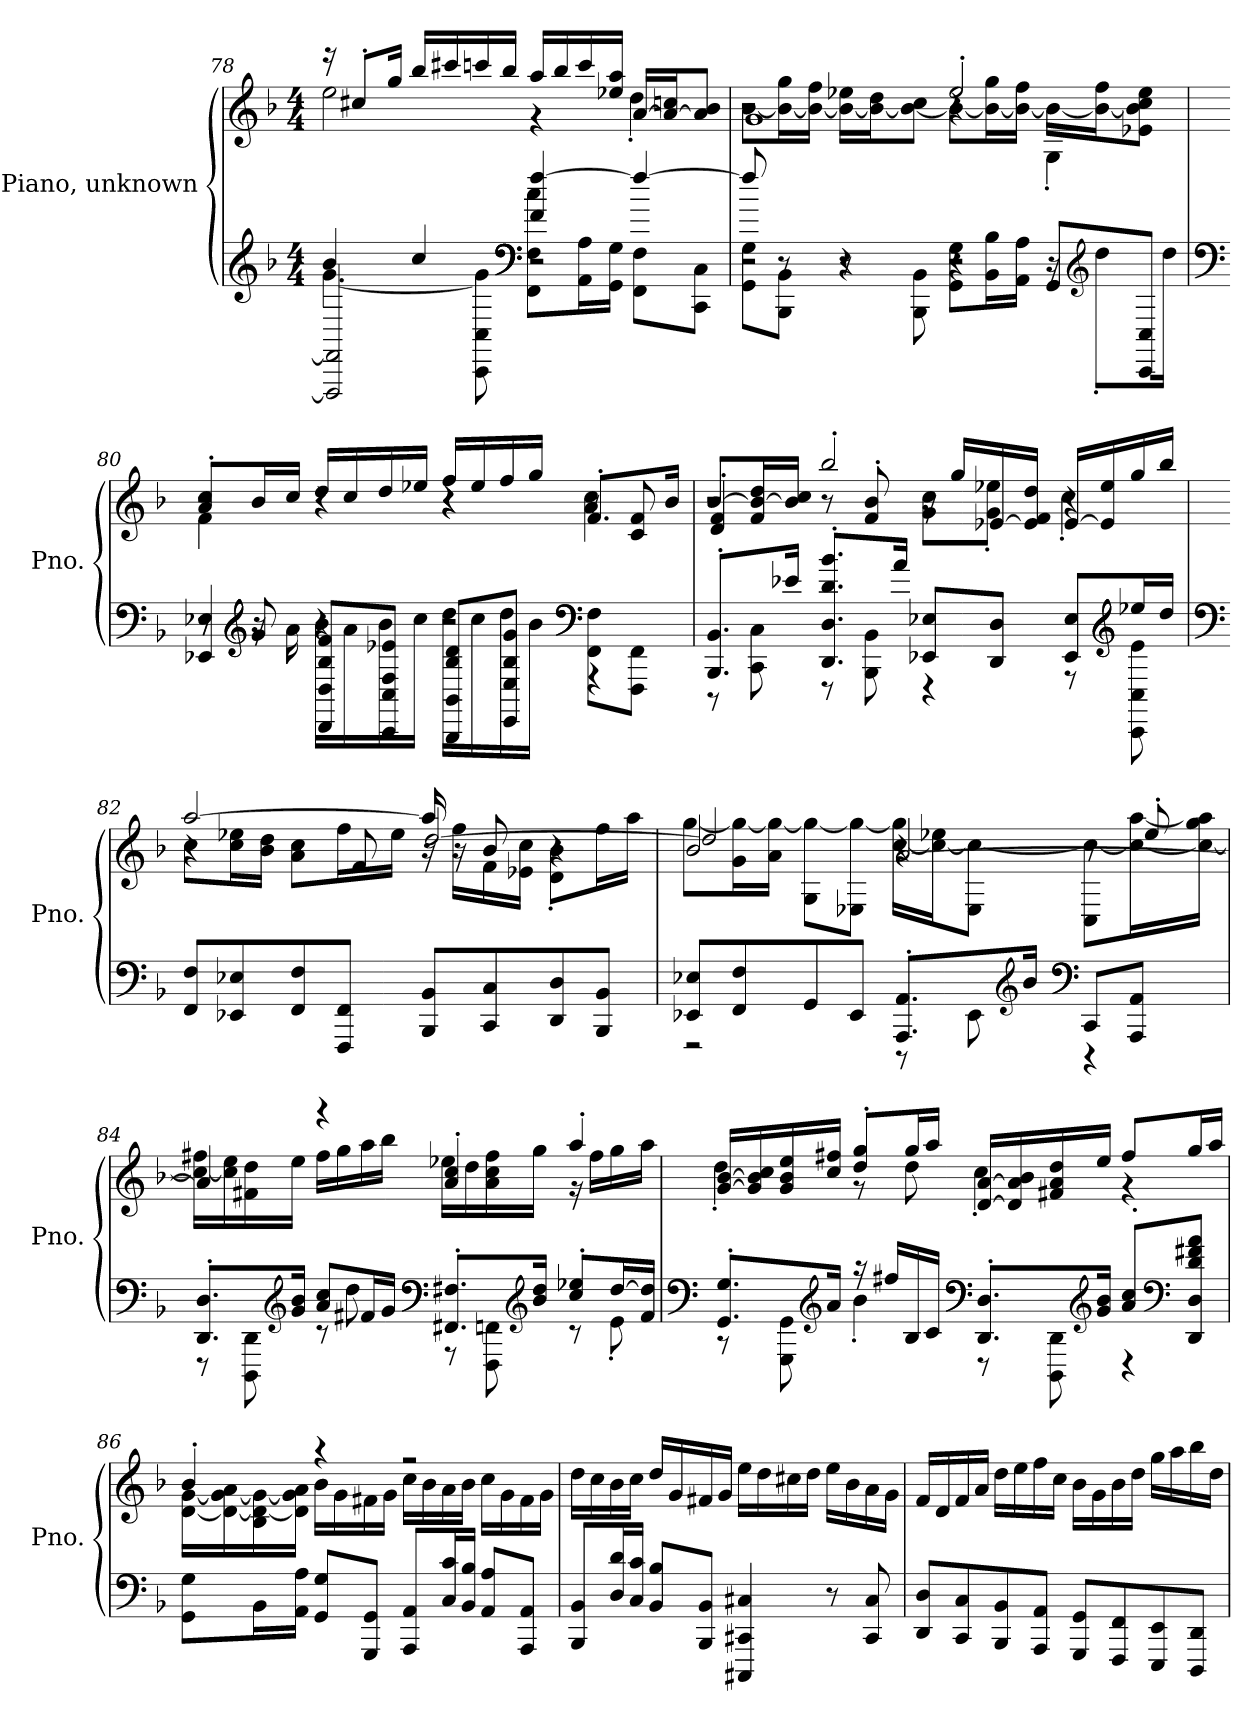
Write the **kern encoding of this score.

**kern	**kern
*part1	*part1
*staff2	*staff1
*I"Piano, unknown	*
*I'Pno.	*
!!LO:LB:g=z
*clefG2	*clefG2
*k[b-]	*k[b-]
*M4/4	*M4/4
=78	=78
*^	*^
*	*^	*	*
4b-/	[4.g\	2FFF/] 2FF/]	16r	2ee\
.	.	.	8cc#X'/L	.
.	.	.	16gg/Jk	.
4cc/	.	.	16bb-/LL	.
.	.	.	16ccc#X/	.
.	8CC\ 8C\ 8g\]	.	16cccn/	.
.	.	.	16bb-/JJ	.
*clefF4	*	*	*	*
4f/ [4ff/	8FF\ 8F\ 8cc\L	2r	16aa/LL	4r
.	.	.	16bb-/	.
.	16AA\ 16A\L	.	16ccc/	.
.	16GG\ 16G\JJ	.	16ee-X/ 16aa/JJ	.
4ff/_	8FF\ 8F\L	.	[16a/LL	4dd'\
.	.	.	16a/_ 16ccn/J	.
.	8CC\ 8C\J	.	8a/] 8b-/J	.
=79	=79	=79	=79	=79
*	*	*	*^	*^
8ff/]	8GG\ 8G\L	2r	2r	[8b-\L	1g	2r
8r	8BBB-\ 8BB-\J	.	.	16b-\_ 16gg\L	.	.
.	.	.	.	16b-\_ 16ff\JJ	.	.
4r	8r	.	.	16b-\_ 16ee-X\LL	.	.
.	.	.	.	16b-\_ 16dd\J	.	.
.	8BBB-\ 8BB-\	.	.	8b-\_ 8cc\J	.	.
2r	8GG\ 8G\L	4r	2ee-'/	8b-\L_	.	4r
.	16BB-\ 16B-\L	.	.	16b-\_ 16gg\L	.	.
.	16AA\ 16A\JJ	.	.	16b-\_ 16ff\JJ	.	.
.	16r	8GG/L	.	16b-\LL_	.	4G'\
*clefG2	*	*	*	*	*	*
.	8dd'\L	.	.	16b-\_ 16ff\J	.	.
.	.	8CC/ 8C/J	.	8e-X\ 8b-\] 8cc\ 8ee-\J	.	.
.	16dd\Jk	.	.	.	.	.
*	*	*	*v	*v	*v	*v
!!LO:PB:g=z
=80	=80	=80	=80
*clefF4	*	*	*
*	*	*	*^
*	*	*	*	*^
8r	8r	4EE-X/ 4E-X/	8a/' 8cc/'L	4f\	2r
*clefG2	*	*	*	*	*
8g/	16r	.	16b-/L	.	.
.	16a\	.	16cc/JJ	.	.
4r	16b-\LL	8DD/ 8D/ 8B-/ 8f/L	16dd/LL	4r	.
.	16a\	.	16cc/	.	.
.	16b-\	8CC/ 8C/ 8F/ 8e-X/J	16dd/	.	.
.	16cc\JJ	.	16ee-X/JJ	.	.
2r	16dd\LL	8BBB-/ 8BB-/ 8B-/ 8d/L	16ff/LL	4r	4r
.	16cc\	.	16ee-/	.	.
.	16dd\	8EE-/ 8E-/ 8B-/ 8g/J	16ff/	.	.
.	16b-\JJ	.	16gg/JJ	.	.
*clefF4	*	*	*	*	*
.	8FF\ 8F\L	4r	8.f'/L	4a\ 4cc\	8r
.	8FFF\ 8FF\J	.	.	.	8c/ 8f/
.	.	.	16b-/Jk	.	.
*	*v	*v	*	*	*
=81	=81	=81	=81	=81
8.BBB-/' 8.BB-/'L	8r	[8b-/L	2r	4d/' 4f/'
.	8CC\ 8C\	16f/ 16b-/_ 16dd/L	.	.
16e-X/Jk	.	16b-/] 16cc/JJ	.	.
8.DD/' 8.D/' 8.d/' 8.b-/'L	8r	8r	.	2bb-'/
.	8BBB-\ 8BB-\	8f/' 8b-/'	.	.
16a/Jk	.	.	.	.
8EE-X/ 8E-X/L	4r	16r	8g\ 8cc\L	.
.	.	16gg/LL	.	.
8DD/ 8D/J	.	[16e-X/	8g\' 8ee-X\'J	.
.	.	16e-/] 16f/ 16dd/JJ	.	.
8EE-/ 8E-/L	8r	[16e-/LL	4cc'\	4r
.	.	16e-/] 16ee-/	.	.
*clefG2	*	*	*	*
16ee-X/L	8CC\ 8C\ 8e-\	16gg/	.	.
16dd/JJ	.	16bb-/JJ	.	.
*v	*v	*	*	*
!!LO:LB:g=z	!!	!!
=82	=82	=82	=82
*clefF4	*	*	*
8FF/ 8F/L	[2aa/	8cc\L	4r
8EE-X/ 8E-X/	.	16cc\ 16ee-X\L	.
.	.	16b-\ 16dd\JJ	.
8FF/ 8F/	.	8a\ 8cc\L	8r
8FFF/ 8FF/J	.	16ff\L	8f/
.	.	16ee-\JJ	.
8BBB-/ 8BB-/L	16aa/]	16r	[2dd/
.	16r	16ff\LL	.
8CC/ 8C/	8b-/	16f\	.
.	.	16e-X\ 16cc\JJ	.
8DD/ 8D/	4r	8d\' 8b-\'L	.
8BBB-/ 8BB-/J	.	16ff\L	.
.	.	16aa\JJ	.
=83	=83	=83	=83
*^	*	*	*
8EE-X/ 8E-X/L	2r	2b-/	[8gg\L	2dd/]
8FF/ 8F/	.	.	16g\ 16gg\_L	.
.	.	.	16a\ 16gg\_JJ	.
8GG/	.	.	8G\ 8gg\_L	.
8EE-/J	.	.	8E-X\ 8gg\_J	.
8.AAA/' 8.AA/'L	8r	[2a/	[16cc\ 16gg\]LL	4r
.	.	.	16cc\_ 16ee-X\J	.
.	8EE-\	.	8E-\ 8cc\_J	.
*clefG2	*	*	*	*
16b-/Jk	.	.	.	.
*clefF4	*	*	*	*
8CC/L	4r	.	8C\ 8cc\_L	8r
8AAA/ 8AA/J	.	.	16cc\_ [16aa\L	8ee-'/
.	.	.	16cc\_ 16gg\ 16aa\]JJ	.
*	*	*	*v	*v
!!LO:LB:g=z
=84	=84	=84	=84
8.DD/' 8.D/'L	8r	4a/]	16cc\_ 16ff#X\LL
.	.	.	16cc\] 16ee\
.	8DDD\ 8DD\	.	16f#X\ 16dd\
*clefG2	*	*	*
16g/ 16b-/Jk	.	.	16ee\JJ
8a/ 8cc/L	8r	4r	16ff#\LL
.	.	.	16gg\
16f#X/L	8dd\	.	16aa\
16g/JJ	.	.	16bb-\JJ
*clefF4	*	*	*
8.FF#X/' 8.F#X/'L	8r	4a/' 4cc/'	16ee-X\LL
.	.	.	16dd\
.	8FFF\ 8FFn\	.	16a\ 16cc\ 16ff#\
*clefG2	*	*	*
16b-/ 16dd/Jk	.	.	16gg\JJ
8cc/' 8ee-X/'L	8r	4aa'/	16r
.	.	.	16ff#\LL
[16dd/L	8e'\	.	16gg\
16f#/ 16dd/]JJ	.	.	16aa\JJ
!!LO:LB:g=z	!!
=85	=85	=85	=85
*clefF4	*	*	*
8.GG/' 8.G/'L	8r	[16g/ [16b-/LL	4dd'\
.	.	16g/] 16b-/] 16cc/	.
.	8GGG\ 8GG\	16g/ 16b-/ 16ee/	.
*clefG2	*	*	*
16a/Jk	.	16cc/ 16ff#X/JJ	.
16r	4b-'\	8dd/' 8gg/'L	8r
16ff#X/LL	.	.	.
16B-/	.	16gg/L	8dd\
16c/JJ	.	16aa/JJ	.
*clefF4	*	*	*
8.DD/' 8.D/'L	8r	[16d/ [16a/LL	4cc'\
.	.	16d/] 16a/] 16b-/	.
.	8DDD\ 8DD\	16f#X/ 16a/ 16dd/	.
*clefG2	*	*	*
16g/ 16b-/Jk	.	16ee/JJ	.
8a/' 8cc/'L	4r	8ff#/L	4r
*clefF4	*	*	*
8DD/ 8D/ 8d/ 8f#X/ 8a/J	.	16gg/L	.
.	.	16aa/JJ	.
*v	*v	*	*
!!LO:LB:g=z	!!
=86	=86	=86
8GG\ 8G\L	4b-'/	[16d\ [16g\LL
.	.	16d\_ 16g\_ 16a\
16BB-\L	.	16B-\ 16d\_ 16g\_
16AA\ 16A\JJ	.	16d\] 16g\] 16a\JJ
8GG/ 8G/L	4r	16b-\LL
.	.	16g\
8GGG/ 8GG/J	.	16f#X\
.	.	16g\JJ
8AAA/ 8AA/L	2r	16cc\LL
.	.	16b-\
16C/ 16c/L	.	16a\
16BB-/ 16B-/JJ	.	16b-\JJ
8AA/ 8A/L	.	16cc\LL
.	.	16g\
8AAA/ 8AA/J	.	16f#\
.	.	16g\JJ
*	*v	*v
=87	=87
8BBB-/ 8BB-/L	16dd\LL
.	16cc\
16D/ 16d/L	16b-\
16C/ 16c/JJ	16cc\JJ
8BB-/ 8B-/L	16dd/LL
.	16g/
8BBB-/ 8BB-/J	16f#X/
.	16g/JJ
4CCC#X/ 4CC#X/ 4C#X/	16ee\LL
.	16dd\
.	16cc#X\
.	16dd\JJ
8r	16ee\LL
.	16b-\
8CC#/ 8C#/	16a\
.	16g\JJ
!!LO:LB:g=z
=88	=88
8DD/ 8D/L	16f/LL
.	16d/
8CC/ 8C/	16f/
.	16a/JJ
8BBB-/ 8BB-/	16dd\LL
.	16ee\
8AAA/ 8AA/J	16ff\
.	16cc\JJ
8GGG/ 8GG/L	16b-\LL
.	16g\
8FFF/ 8FF/	16b-\
.	16dd\JJ
8EEE/ 8EE/	16gg\LL
.	16aa\
8DDD/ 8DD/J	16bb-\
.	16dd\JJ
=	=
*-	*-
